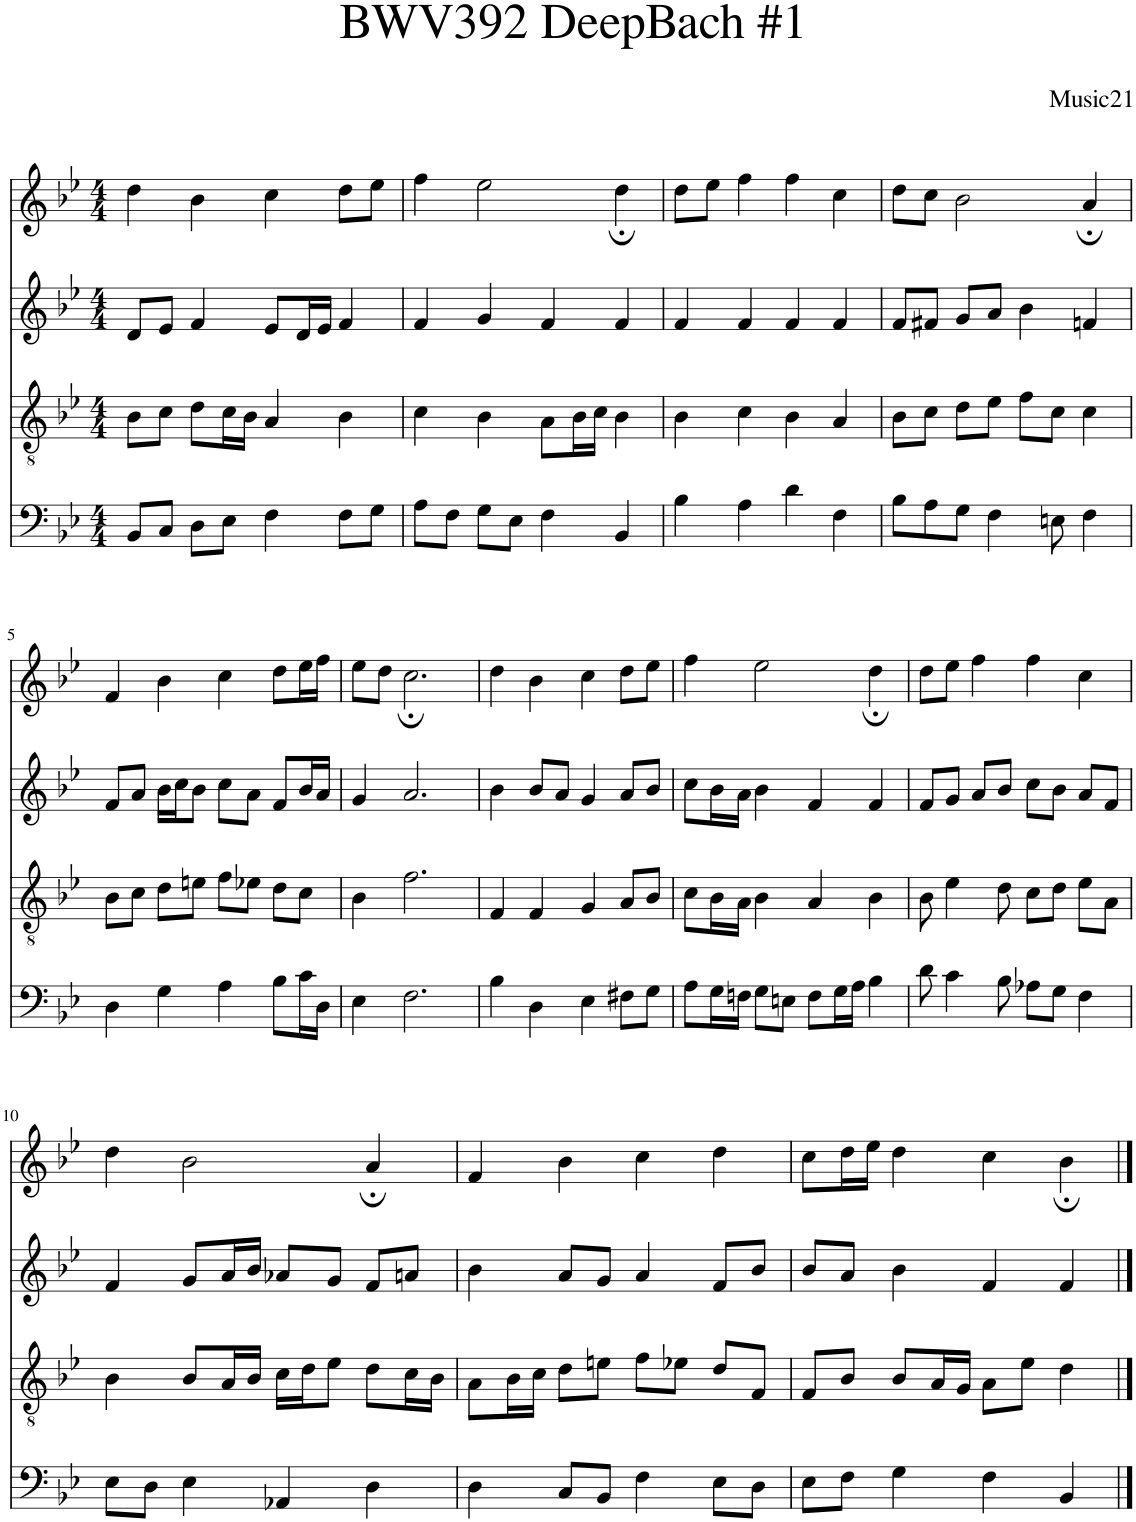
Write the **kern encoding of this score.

**kern	**kern	**kern	**kern
*part4	*part3	*part2	*part1
*staff4	*staff3	*staff2	*staff1
*I"Piano	*I"Piano	*I"Piano	*I"Piano
*I'Pno	*I'Pno	*I'Pno	*I'Pno
*clefF4	*clefGv2	*clefG2	*clefG2
*k[b-e-]	*k[b-e-]	*k[b-e-]	*k[b-e-]
*M4/4	*M4/4	*M4/4	*M4/4
=1	=1	=1	=1
8BB-/L	8B-\L	8d/L	4dd\
8C/J	8c\J	8e-/J	.
8D\L	8d\L	4f/	4b-\
8E-\J	16c\L	.	.
.	16B-\JJ	.	.
4F\	4A/	8e-/L	4cc\
.	.	16d/L	.
.	.	16e-/JJ	.
8F\L	4B-\	4f/	8dd\L
8G\J	.	.	8ee-\J
=2	=2	=2	=2
8A\L	4c\	4f/	4ff\
8F\J	.	.	.
8G\L	4B-\	4g/	2ee-\
8E-\J	.	.	.
4F\	8A\L	4f/	.
.	16B-\L	.	.
.	16c\JJ	.	.
4BB-/	4B-\	4f/	4dd;\
=3	=3	=3	=3
4B-\	4B-\	4f/	8dd\L
.	.	.	8ee-\J
4A\	4c\	4f/	4ff\
4d\	4B-\	4f/	4ff\
4F\	4A/	4f/	4cc\
=4	=4	=4	=4
8B-\L	8B-\L	8f/L	8dd\L
8A\	8c\J	8f#X/J	8cc\J
8G\J	8d\L	8g/L	2b-\
4F\	8e-\J	8a/J	.
.	8f\L	4b-\	.
8En\	8c\J	.	.
4F\	4c\	4fn/	4a;/
!!LO:LB:g=z
=5	=5	=5	=5
4D\	8B-\L	8f/L	4f/
.	8c\J	8a/J	.
4G\	8d\L	16b-\LL	4b-\
.	.	16cc\J	.
.	8en\J	8b-\J	.
4A\	8f\L	8cc\L	4cc\
.	8e-X\J	8a\J	.
8B-\L	8d\L	8f/L	8dd\L
16c\L	8c\J	16b-/L	16ee-\L
16D\JJ	.	16a/JJ	16ff\JJ
=6	=6	=6	=6
4E-\	4B-\	4g/	8ee-\L
.	.	.	8dd\J
2.F\	2.f\	2.a/	2.cc;\
=7	=7	=7	=7
4B-\	4F/	4b-\	4dd\
4D\	4F/	8b-/L	4b-\
.	.	8a/J	.
4E-\	4G/	4g/	4cc\
8F#X\L	8A/L	8a/L	8dd\L
8G\J	8B-/J	8b-/J	8ee-\J
=8	=8	=8	=8
8A\L	8c\L	8cc\L	4ff\
16G\L	16B-\L	16b-\L	.
16Fn\JJ	16A\JJ	16a\JJ	.
8G\L	4B-\	4b-\	2ee-\
8En\J	.	.	.
8F\L	4A/	4f/	.
16G\L	.	.	.
16A\JJ	.	.	.
4B-\	4B-\	4f/	4dd;\
=9	=9	=9	=9
8d\	8B-\	8f/L	8dd\L
4c\	4e-\	8g/J	8ee-\J
.	.	8a/L	4ff\
8B-\	8d\	8b-/J	.
8A-X\L	8c\L	8cc\L	4ff\
8G\J	8d\J	8b-\J	.
4F\	8e-\L	8a/L	4cc\
.	8A\J	8f/J	.
!!LO:LB:g=z
=10	=10	=10	=10
8E-\L	4B-\	4f/	4dd\
8D\J	.	.	.
4E-\	8B-/L	8g/L	2b-\
.	16A/L	16a/L	.
.	16B-/JJ	16b-/JJ	.
4AA-X/	16c\LL	8a-X/L	.
.	16d\J	.	.
.	8e-\J	8g/J	.
4D\	8d\L	8f/L	4a;/
.	16c\L	8an/J	.
.	16B-\JJ	.	.
=11	=11	=11	=11
4D\	8A\L	4b-\	4f/
.	16B-\L	.	.
.	16c\JJ	.	.
8C/L	8d\L	8a/L	4b-\
8BB-/J	8en\J	8g/J	.
4F\	8f\L	4a/	4cc\
.	8e-X\J	.	.
8E-\L	8d/L	8f/L	4dd\
8D\J	8F/J	8b-/J	.
=12	=12	=12	=12
8E-\L	8F/L	8b-/L	8cc\L
8F\J	8B-/J	8a/J	16dd\L
.	.	.	16ee-\JJ
4G\	8B-/L	4b-\	4dd\
.	16A/L	.	.
.	16G/JJ	.	.
4F\	8A\L	4f/	4cc\
.	8e-\J	.	.
4BB-/	4d\	4f/	4b-;\
==	==	==	==
*-	*-	*-	*-
